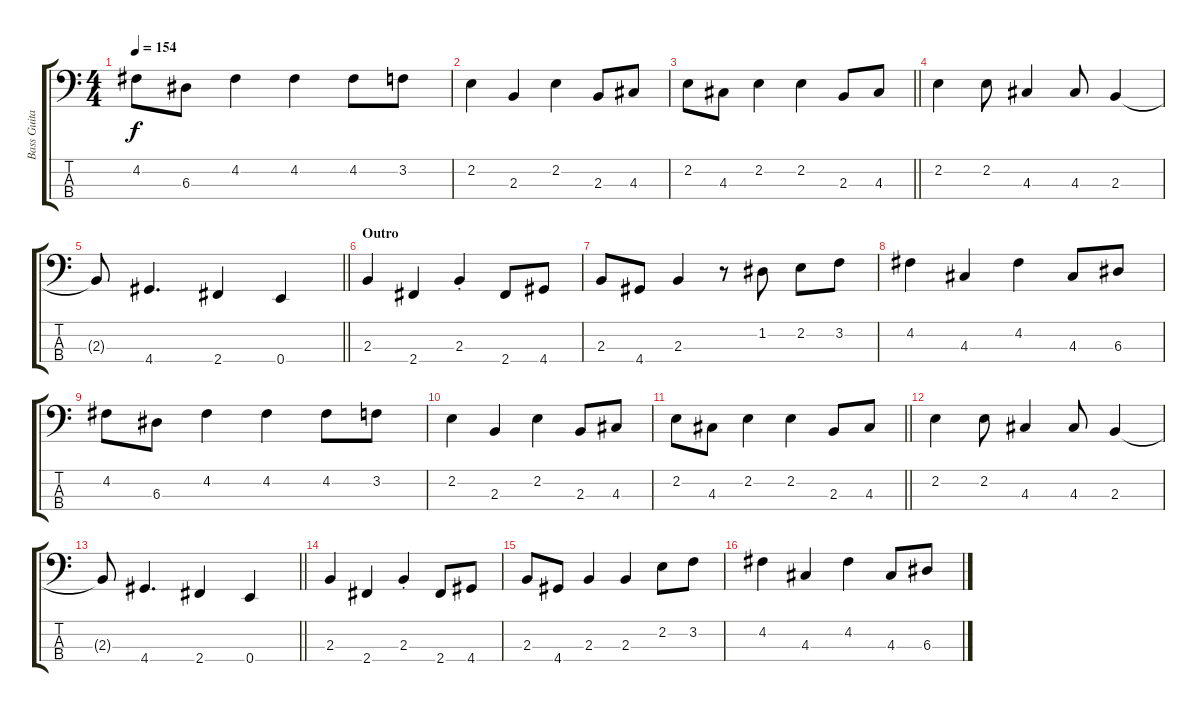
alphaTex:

\track ("Bass Guitar" "Bass Guita") {instrument electricbassfinger}
\staff {score tabs}
\tuning (G2 D2 A1 E1) {hide}
\ts (4 4)
\tempo 154
\clef f4
\ks c
4.2.8{dy f} 6.3.8 4.2.4 4.2.4 4.2.8 3.2.8 |
2.2.4 2.3.4 2.2.4 2.3.8 4.3.8 |
\barLineRight lightlight
2.2.8 4.3.8 2.2.4 2.2.4 2.3.8 4.3.8 |
2.2.4 2.2.8 4.3.4 4.3.8 2.3.4 |
\barLineRight lightlight
2.3{t}.8 4.4.4{d} 2.4.4 0.4.4 |
\section ("" "Outro")
2.3.4 2.4.4 2.3{st}.4 2.4.8 4.4.8 |
2.3.8 4.4.8 2.3.4 r.8 1.2.8 2.2.8 3.2.8 |
4.2.4 4.3.4 4.2.4 4.3.8 6.3.8 |
4.2.8 6.3.8 4.2.4 4.2.4 4.2.8 3.2.8 |
2.2.4 2.3.4 2.2.4 2.3.8 4.3.8 |
\barLineRight lightlight
2.2.8 4.3.8 2.2.4 2.2.4 2.3.8 4.3.8 |
2.2.4 2.2.8 4.3.4 4.3.8 2.3.4 |
\barLineRight lightlight
2.3{t}.8 4.4.4{d} 2.4.4 0.4.4 |
2.3.4 2.4.4 2.3{st}.4 2.4.8 4.4.8 |
2.3.8 4.4.8 2.3.4 2.3.4 2.2.8 3.2.8 |
4.2.4 4.3.4 4.2.4 4.3.8 6.3.8
